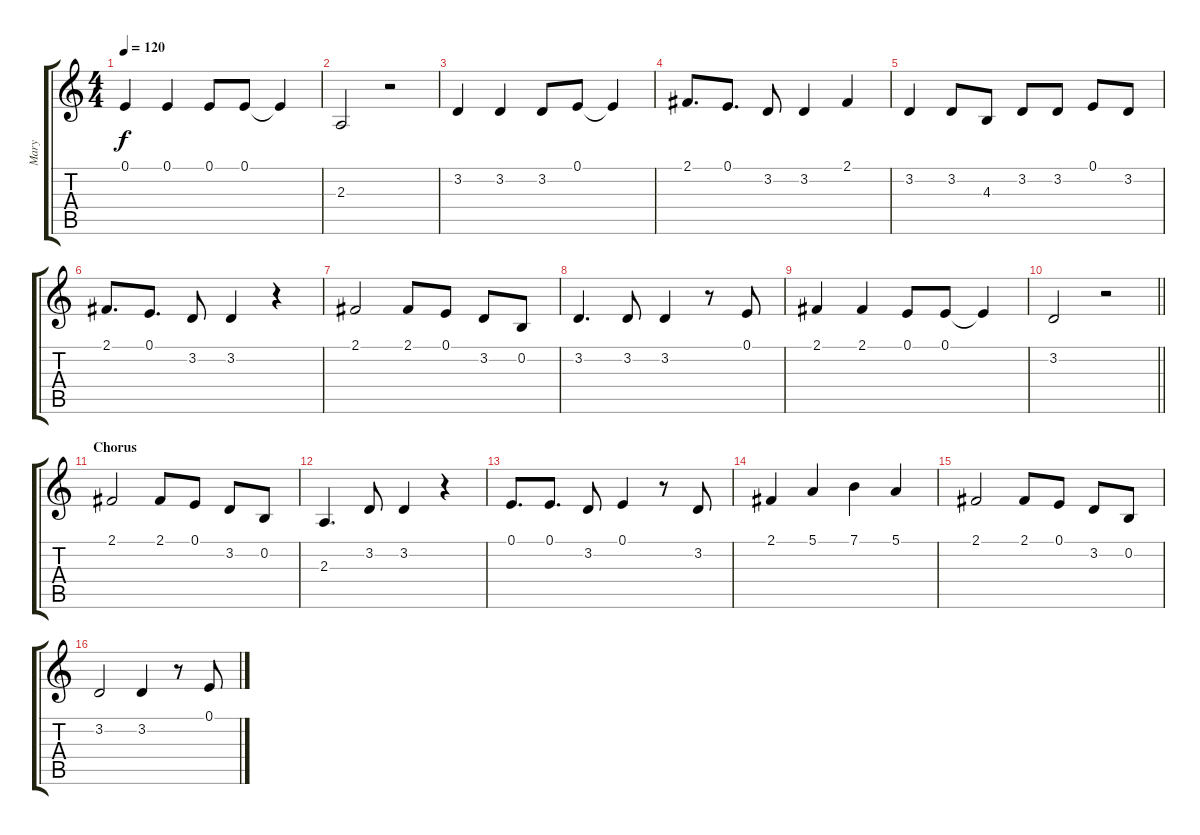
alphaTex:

\track ("Mary" "Mary") {instrument flute}
\staff {score tabs}
\tuning (E4 B3 G3 D3 A2 E2) {hide}
\ts (4 4)
\tempo 120
\clef g2
\ks c
0.1.4{dy f} 0.1.4 0.1.8 0.1.8 0.1{t}.4 |
2.3.2 r.2 |
3.2.4 3.2.4 3.2.8 0.1.8 0.1{t}.4 |
2.1.8{d} 0.1.8{d} 3.2.8 3.2.4 2.1.4 |
3.2.4 3.2.8 4.3.8 3.2.8 3.2.8 0.1.8 3.2.8 |
2.1.8{d} 0.1.8{d} 3.2.8 3.2.4 r.4 |
2.1.2 2.1.8 0.1.8 3.2.8 0.2.8 |
3.2.4{d} 3.2.8 3.2.4 r.8 0.1.8 |
2.1.4 2.1.4 0.1.8 0.1.8 0.1{t}.4 |
\barLineRight lightlight
3.2.2 r.2 |
\section ("" "Chorus")
2.1.2 2.1.8 0.1.8 3.2.8 0.2.8 |
2.3.4{d} 3.2.8 3.2.4 r.4 |
0.1.8{d} 0.1.8{d} 3.2.8 0.1.4 r.8 3.2.8 |
2.1.4 5.1.4 7.1.4 5.1.4 |
2.1.2 2.1.8 0.1.8 3.2.8 0.2.8 |
3.2.2 3.2.4 r.8 0.1.8
